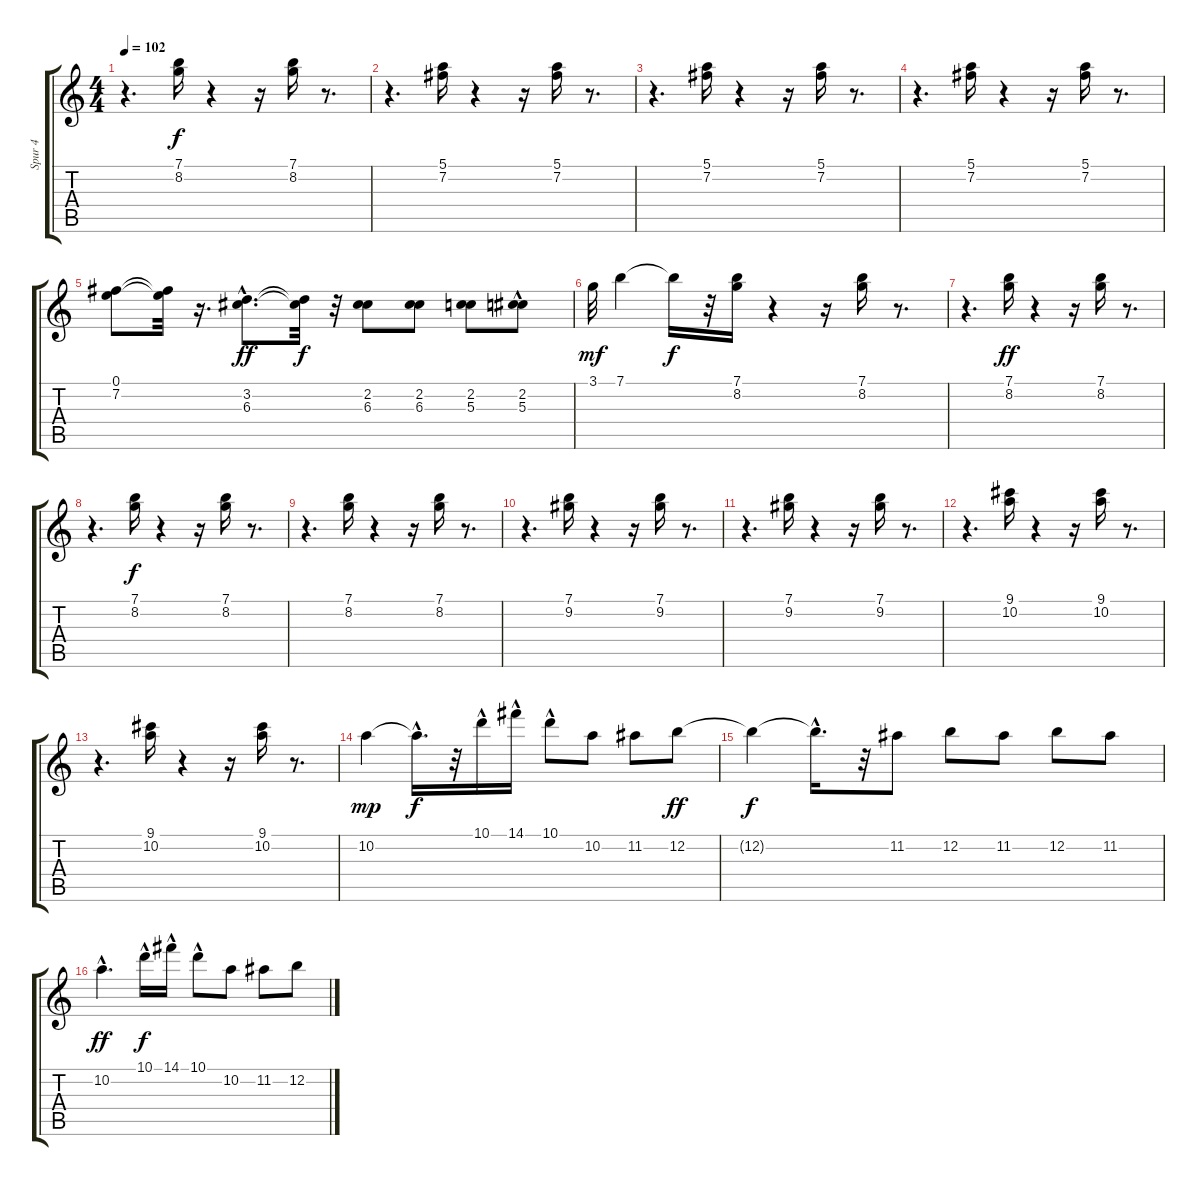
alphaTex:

\track ("Spur 4" "Spur 4") {instrument electricguitarclean}
\staff {score tabs}
\tuning (E4 B3 G3 D3 A2 E2) {hide}
\ts (4 4)
\tempo 102
\clef g2
\ks c
r.4{d dy f} (7.1 8.2).16 r.4 r.16 (7.1 8.2).16 r.8{d} |
r.4{d} (5.1 7.2).16 r.4 r.16 (5.1 7.2).16 r.8{d} |
r.4{d} (5.1 7.2).16 r.4 r.16 (5.1 7.2).16 r.8{d} |
r.4{d} (5.1 7.2).16 r.4 r.16 (5.1 7.2).16 r.8{d} |
(0.1 7.2).8 (0.1{t} 7.2{t}).32 r.16{d} (3.2{hac} 6.3{hac}).8{d dy ff} (3.2{t} 6.3{t}).32{dy f} r.32 (2.2 6.3).8 (2.2 6.3).8 (2.2 5.3).8 (2.2{hac} 5.3).8 |
3.1.32{dy mf} 7.1.4 7.1{t}.16{dy f} r.32 (7.1 8.2).16 r.4 r.16 (7.1 8.2).16 r.8{d} |
r.4{d} (7.1 8.2).16{dy ff} r.4 r.16 (7.1 8.2).16 r.8{d} |
r.4{d} (7.1 8.2).16{dy f} r.4 r.16 (7.1 8.2).16 r.8{d} |
r.4{d} (7.1 8.2).16 r.4 r.16 (7.1 8.2).16 r.8{d} |
r.4{d} (7.1 9.2).16 r.4 r.16 (7.1 9.2).16 r.8{d} |
r.4{d} (7.1 9.2).16 r.4 r.16 (7.1 9.2).16 r.8{d} |
r.4{d} (9.1 10.2).16 r.4 r.16 (9.1 10.2).16 r.8{d} |
r.4{d} (9.1 10.2).16 r.4 r.16 (9.1 10.2).16 r.8{d} |
10.2.4{dy mp} 10.2{hac t}.16{d dy f} r.32 10.1{hac}.16 14.1{hac}.16 10.1{hac}.8 10.2.8 11.2.8 12.2.8{dy ff} |
12.2{t}.4{dy f} 12.2{hac t}.16{d} r.32 11.2.8 12.2.8 11.2.8 12.2.8 11.2.8 |
10.2{hac}.4{d dy ff} 10.1{hac}.16{dy f} 14.1{hac}.16 10.1{hac}.8 10.2.8 11.2.8 12.2.8
